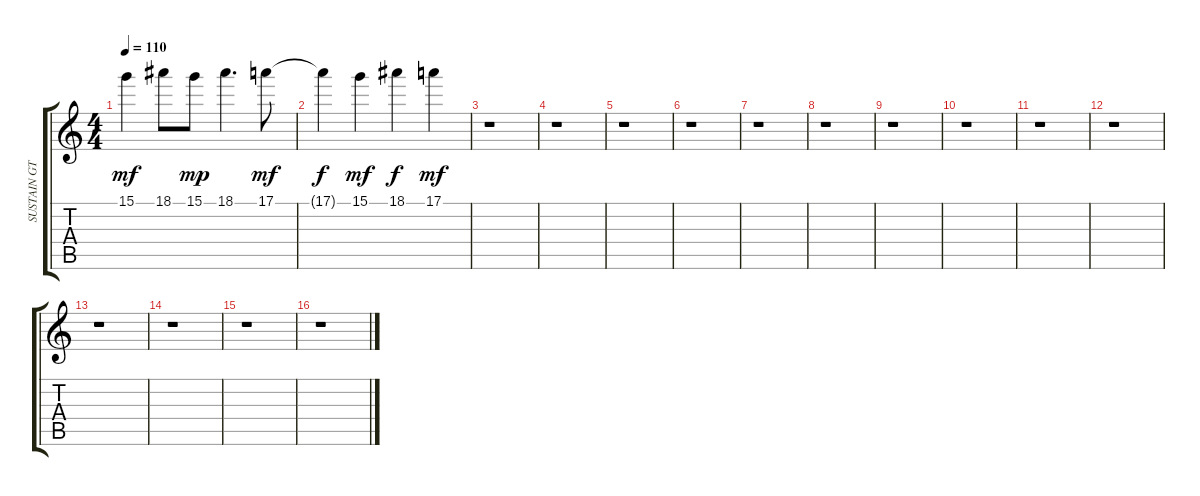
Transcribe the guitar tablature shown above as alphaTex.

\track ("SUSTAIN GTR." "SUSTAIN GT") {solo instrument electricguitarjazz}
\staff {score tabs}
\tuning (E4 B3 G3 D3 A2 E2) {hide}
\ts (4 4)
\tempo 110
\clef g2
\ks c
15.1.4{dy mf} 18.1.8 15.1.8{dy mp} 18.1.4{d} 17.1.8{dy mf} |
17.1{t}.4{dy f} 15.1.4{dy mf} 18.1.4{dy f} 17.1.4{dy mf} |
r.1 |
r.1 |
r.1 |
r.1 |
r.1 |
r.1 |
r.1 |
r.1 |
r.1 |
r.1 |
r.1 |
r.1 |
r.1 |
r.1
